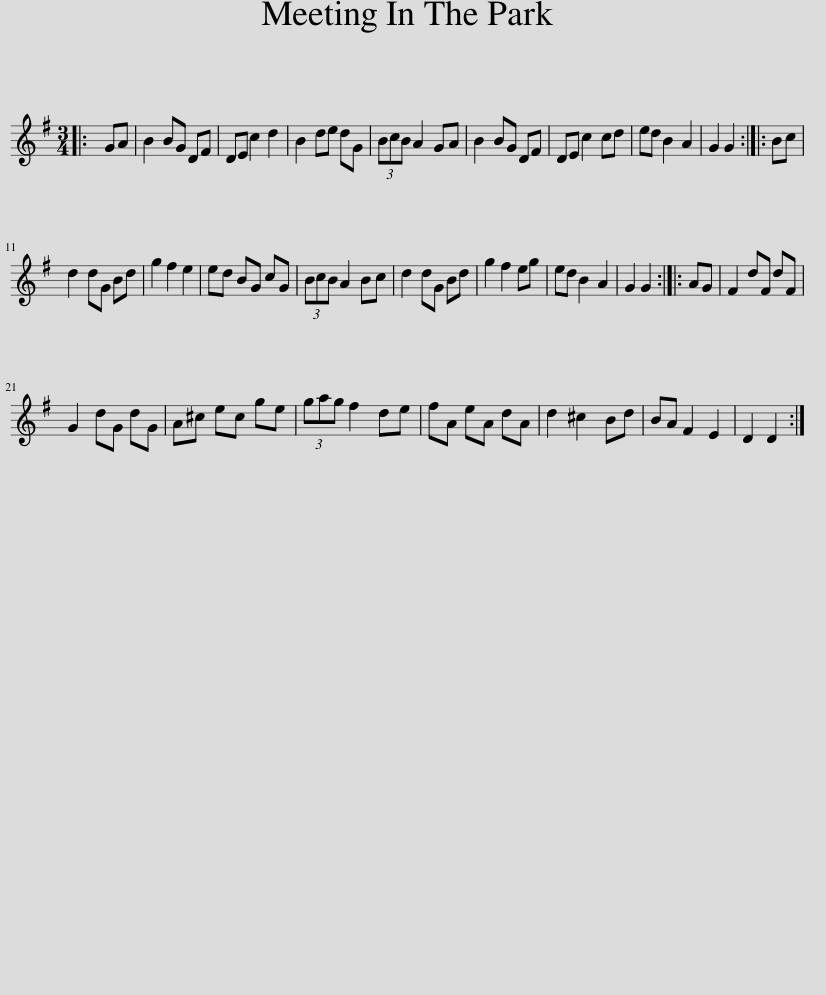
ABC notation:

X:1
L:1/8
M:3/4
I:linebreak $
K:G
V:1 treble
V:1
|: GA | B2 BG DF | DE c2 d2 | B2 de dG | (3BcB A2 GA | %5
 B2 BG DF | DE c2 cd | ed B2 A2 | G2 G2 :: Bc |$ %10
 d2 dG Bd | g2 f2 e2 | ed BG cG | (3BcB A2 Bc | d2 dG Bd | %15
 g2 f2 eg | ed B2 A2 | G2 G2 :: AG | F2 dF dF |$ %20
 G2 dG dG | A^c ec ge | (3gag f2 de | fA eA dA | d2 ^c2 Bd | %25
 BA F2 E2 | D2 D2 :| %27
